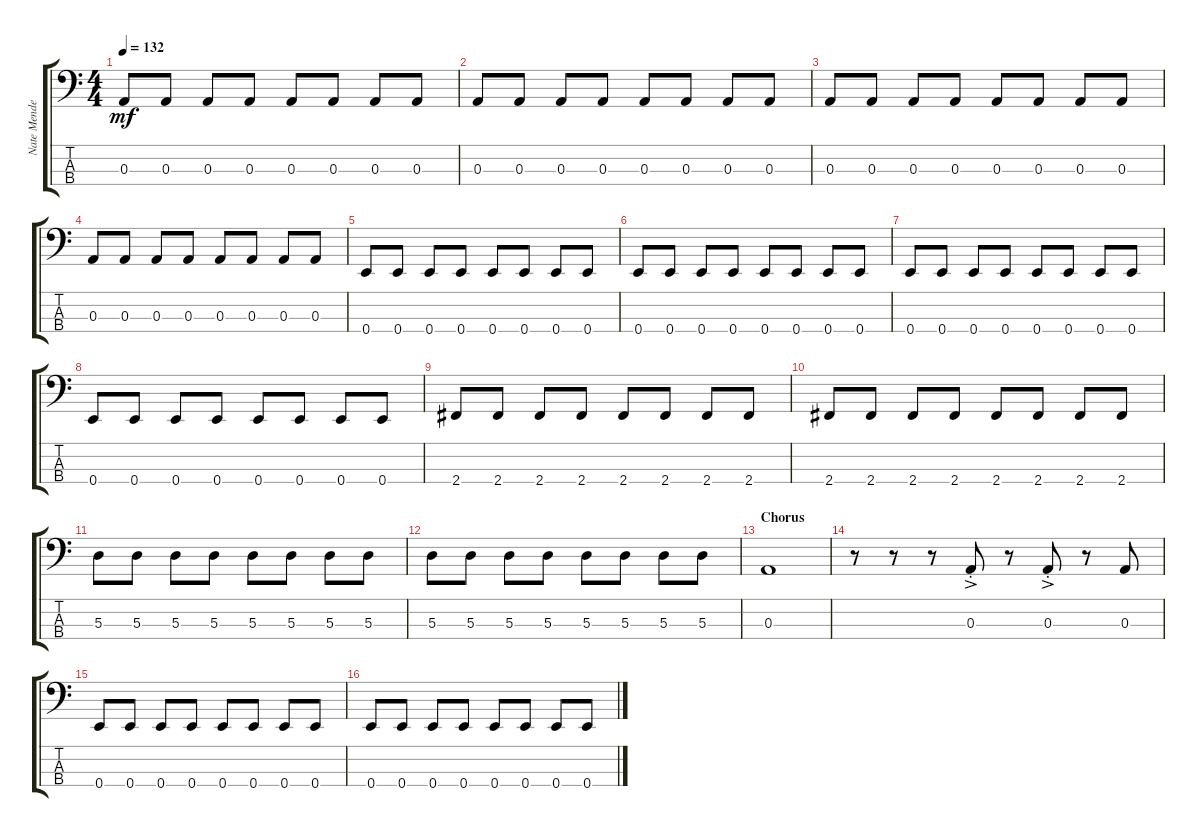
\track ("Nate Mendel (Bass)" "Nate Mende") {instrument electricbassfinger}
\staff {score tabs}
\tuning (G2 D2 A1 E1) {hide}
\ts (4 4)
\tempo 132
\clef f4
\ks c
0.3.8{dy mf} 0.3.8 0.3.8 0.3.8 0.3.8 0.3.8 0.3.8 0.3.8 |
0.3.8 0.3.8 0.3.8 0.3.8 0.3.8 0.3.8 0.3.8 0.3.8 |
0.3.8 0.3.8 0.3.8 0.3.8 0.3.8 0.3.8 0.3.8 0.3.8 |
0.3.8 0.3.8 0.3.8 0.3.8 0.3.8 0.3.8 0.3.8 0.3.8 |
0.4.8 0.4.8 0.4.8 0.4.8 0.4.8 0.4.8 0.4.8 0.4.8 |
0.4.8 0.4.8 0.4.8 0.4.8 0.4.8 0.4.8 0.4.8 0.4.8 |
0.4.8 0.4.8 0.4.8 0.4.8 0.4.8 0.4.8 0.4.8 0.4.8 |
0.4.8 0.4.8 0.4.8 0.4.8 0.4.8 0.4.8 0.4.8 0.4.8 |
2.4.8 2.4.8 2.4.8 2.4.8 2.4.8 2.4.8 2.4.8 2.4.8 |
2.4.8 2.4.8 2.4.8 2.4.8 2.4.8 2.4.8 2.4.8 2.4.8 |
5.3.8 5.3.8 5.3.8 5.3.8 5.3.8 5.3.8 5.3.8 5.3.8 |
5.3.8 5.3.8 5.3.8 5.3.8 5.3.8 5.3.8 5.3.8 5.3.8 |
\section ("" "Chorus")
0.3.1 |
r.8 r.8 r.8 0.3{ac st}.8 r.8 0.3{ac st}.8 r.8 0.3.8 |
0.4.8 0.4.8 0.4.8 0.4.8 0.4.8 0.4.8 0.4.8 0.4.8 |
0.4.8 0.4.8 0.4.8 0.4.8 0.4.8 0.4.8 0.4.8 0.4.8
